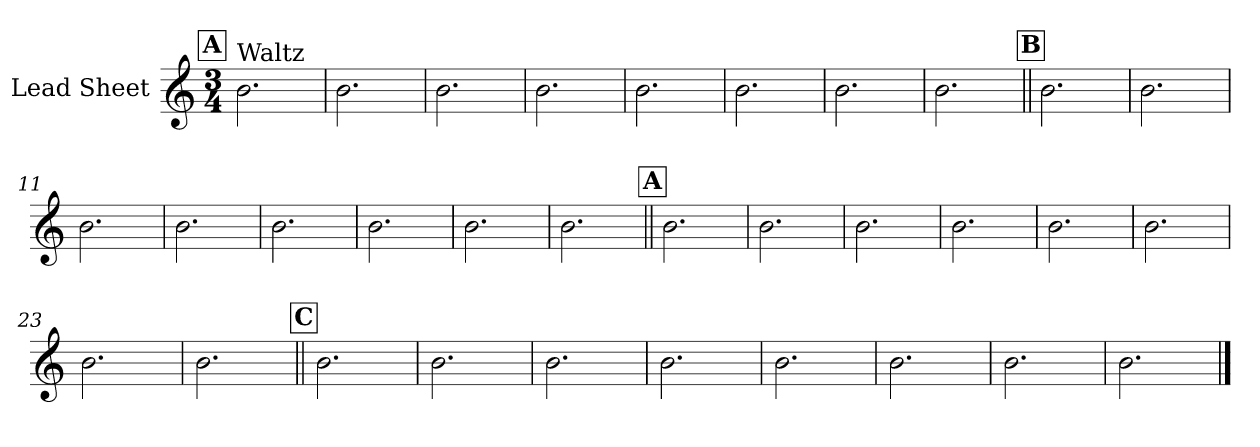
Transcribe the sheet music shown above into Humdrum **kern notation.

**kern
*part1
*staff1
*I"Lead Sheet
*clefG2
*k[]
*M3/4
!!LO:REH:place=s1:a:fs=14:t=A
=1
!LO:TX:a:t=Waltz
2.b\
=2
2.b\
=3
2.b\
=4
2.b\
!!LO:LB:g=z
=5
2.b\
=6
2.b\
=7
2.b\
=8
2.b\
!!LO:LB:g=z
!!LO:REH:place=s1:a:fs=14:t=B
=9||
2.b\
=10
2.b\
=11
2.b\
=12
2.b\
!!LO:LB:g=z
=13
2.b\
=14
2.b\
=15
2.b\
=16
2.b\
!!LO:LB:g=z
!!LO:REH:place=s1:a:fs=14:t=A
=17||
2.b\
=18
2.b\
=19
2.b\
=20
2.b\
!!LO:LB:g=z
=21
2.b\
=22
2.b\
=23
2.b\
=24
2.b\
!!LO:LB:g=z
!!LO:REH:place=s1:a:fs=14:t=C
=25||
2.b\
=26
2.b\
=27
2.b\
=28
2.b\
!!LO:LB:g=z
=29
2.b\
=30
2.b\
=31
2.b\
=32
2.b\
==
*-
